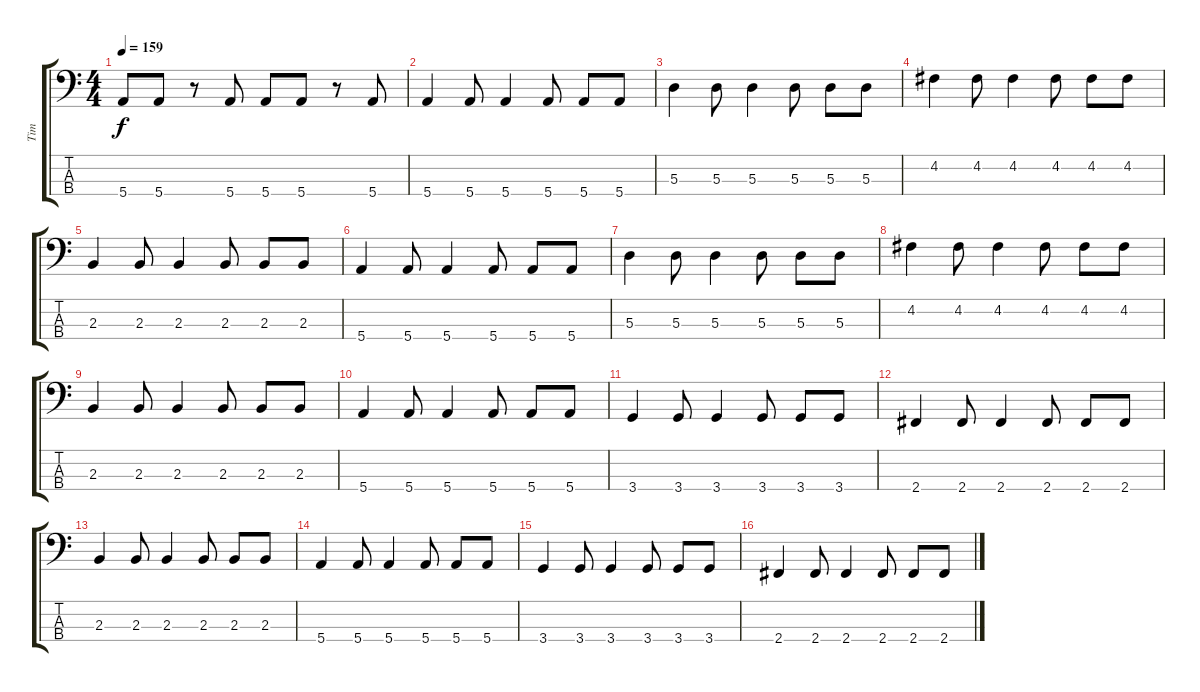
\track ("Tim" "Tim") {instrument electricbasspick}
\staff {score tabs}
\tuning (G2 D2 A1 E1) {hide}
\ts (4 4)
\tempo 159
\clef f4
\ks c
5.4.8{dy f} 5.4.8 r.8 5.4.8 5.4.8 5.4.8 r.8 5.4.8 |
5.4.4 5.4.8 5.4.4 5.4.8 5.4.8 5.4.8 |
5.3.4 5.3.8 5.3.4 5.3.8 5.3.8 5.3.8 |
4.2.4 4.2.8 4.2.4 4.2.8 4.2.8 4.2.8 |
2.3.4 2.3.8 2.3.4 2.3.8 2.3.8 2.3.8 |
5.4.4 5.4.8 5.4.4 5.4.8 5.4.8 5.4.8 |
5.3.4 5.3.8 5.3.4 5.3.8 5.3.8 5.3.8 |
4.2.4 4.2.8 4.2.4 4.2.8 4.2.8 4.2.8 |
2.3.4 2.3.8 2.3.4 2.3.8 2.3.8 2.3.8 |
5.4.4 5.4.8 5.4.4 5.4.8 5.4.8 5.4.8 |
3.4.4 3.4.8 3.4.4 3.4.8 3.4.8 3.4.8 |
2.4.4 2.4.8 2.4.4 2.4.8 2.4.8 2.4.8 |
2.3.4 2.3.8 2.3.4 2.3.8 2.3.8 2.3.8 |
5.4.4 5.4.8 5.4.4 5.4.8 5.4.8 5.4.8 |
3.4.4 3.4.8 3.4.4 3.4.8 3.4.8 3.4.8 |
2.4.4 2.4.8 2.4.4 2.4.8 2.4.8 2.4.8
